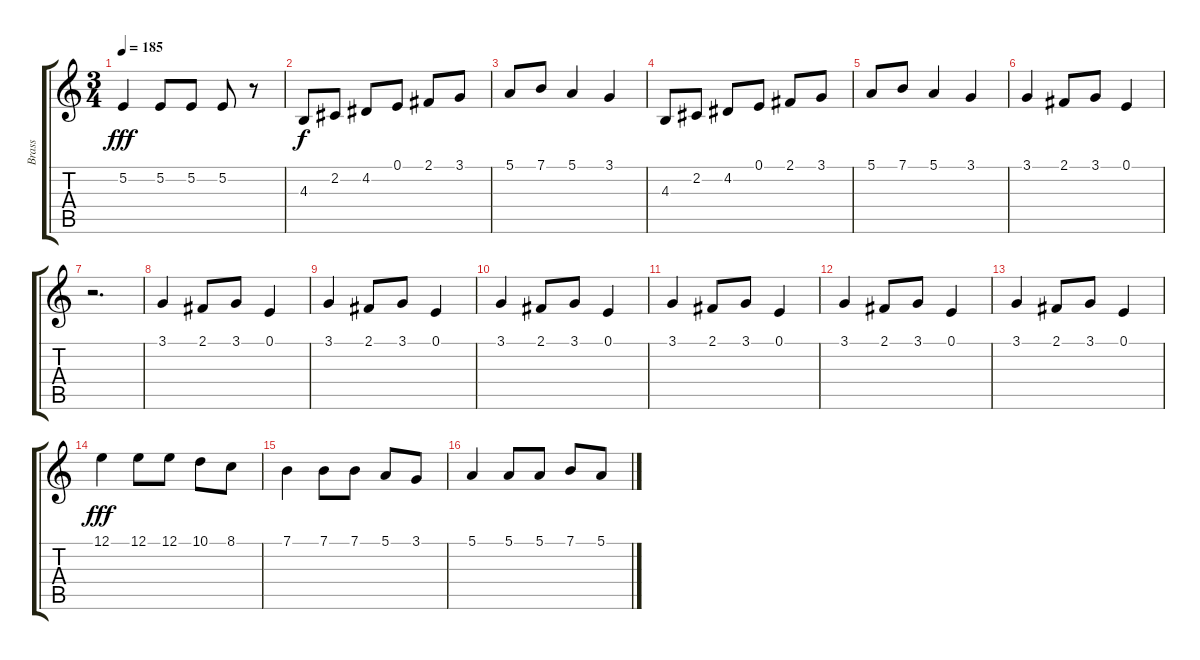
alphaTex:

\track ("Brass" "Brass") {instrument synthbrass2}
\staff {score tabs}
\tuning (E4 B3 G3 D3 A2 E2) {hide}
\ts (3 4)
\tempo 185
\clef g2
\ks c
5.2.4{dy fff} 5.2.8 5.2.8 5.2.8 r.8 |
4.3.8{dy f} 2.2.8 4.2.8 0.1.8 2.1.8 3.1.8 |
5.1.8 7.1.8 5.1.4 3.1.4 |
4.3.8 2.2.8 4.2.8 0.1.8 2.1.8 3.1.8 |
5.1.8 7.1.8 5.1.4 3.1.4 |
3.1.4 2.1.8 3.1.8 0.1.4 |
r.2{d} |
3.1.4 2.1.8 3.1.8 0.1.4 |
3.1.4 2.1.8 3.1.8 0.1.4 |
3.1.4 2.1.8 3.1.8 0.1.4 |
3.1.4 2.1.8 3.1.8 0.1.4 |
3.1.4 2.1.8 3.1.8 0.1.4 |
3.1.4 2.1.8 3.1.8 0.1.4 |
12.1.4{dy fff} 12.1.8 12.1.8 10.1.8 8.1.8 |
7.1.4 7.1.8 7.1.8 5.1.8 3.1.8 |
5.1.4 5.1.8 5.1.8 7.1.8 5.1.8
